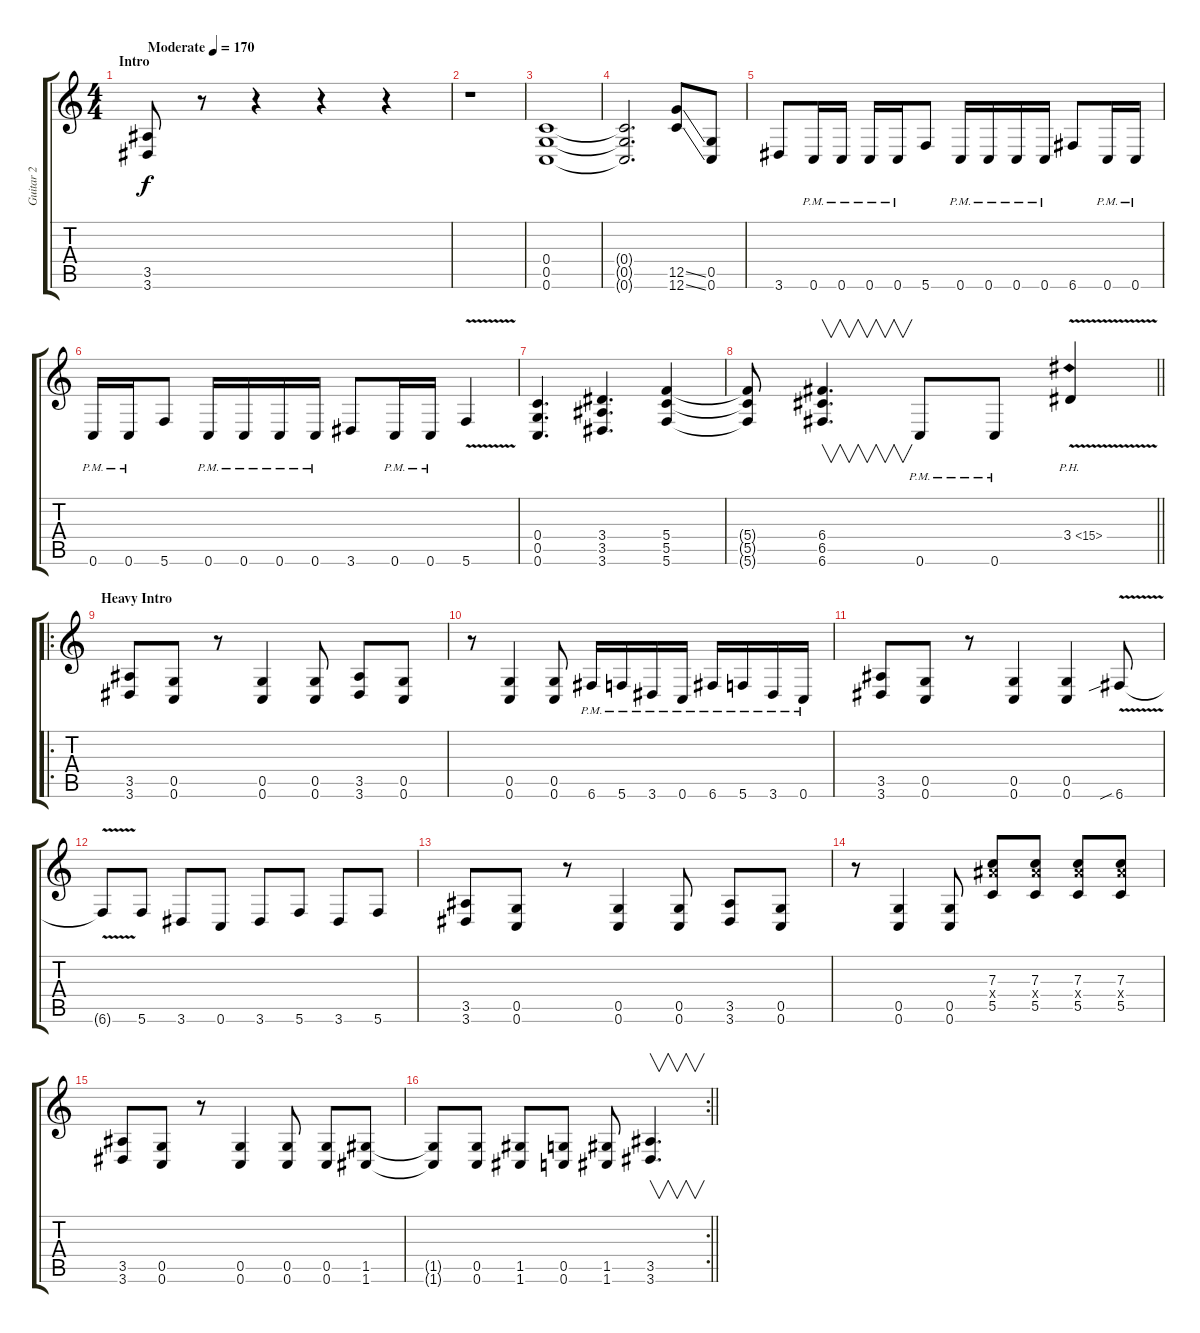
\track ("Guitar 2" "Guitar 2") {instrument distortionguitar}
\staff {score tabs}
\tuning (D4 A3 F3 C3 G2 C2) {hide}
\ts (4 4)
\section ("" "Intro")
\tempo (170 "Moderate")
\clef g2
\ks c
(3.5 3.6).8{dy f instrument distortionguitar} r.8 r.4 r.4 r.4 |
r.1 |
(0.4 0.5 0.6).1 |
(0.4{t} 0.5{t} 0.6{t}).2{d} (12.5{ss} 12.6{ss}).8 (0.5 0.6).8 |
3.6.8 0.6{pm}.16 0.6{pm}.16 0.6{pm}.16 0.6{pm}.16 5.6.8 0.6{pm}.16 0.6{pm}.16 0.6{pm}.16 0.6{pm}.16 6.6.8 0.6{pm}.16 0.6{pm}.16 |
0.6{pm}.16 0.6{pm}.16 5.6.8 0.6{pm}.16 0.6{pm}.16 0.6{pm}.16 0.6{pm}.16 3.6.8 0.6{pm}.16 0.6{pm}.16 5.6{v}.4 |
(0.4 0.5 0.6).4{d} (3.4 3.5 3.6).4{d} (5.4 5.5 5.6).4 |
\barLineRight lightlight
(5.4{t} 5.5{t} 5.6{t}).8 (6.4 6.5 6.6).4{v d} 0.6{pm}.8 0.6{pm}.8 3.4{ph 12 v}.4 |
\ro
\section ("" "Heavy Intro")
(3.5 3.6).8 (0.5 0.6).8 r.8 (0.5 0.6).4 (0.5 0.6).8 (3.5 3.6).8 (0.5 0.6).8 |
r.8 (0.5 0.6).4 (0.5 0.6).8 6.6{pm}.16 5.6{pm}.16 3.6{pm}.16 0.6{pm}.16 6.6{pm}.16 5.6{pm}.16 3.6{pm}.16 0.6{pm}.16 |
(3.5 3.6).8 (0.5 0.6).8 r.8 (0.5 0.6).4 (0.5 0.6).4 6.6{v sib}.8 |
6.6{t}.8 5.6.8 3.6.8 0.6.8 3.6.8 5.6.8 3.6.8 5.6.8 |
(3.5 3.6).8 (0.5 0.6).8 r.8 (0.5 0.6).4 (0.5 0.6).8 (3.5 3.6).8 (0.5 0.6).8 |
r.8 (0.5 0.6).4 (0.5 0.6).8 (7.3 10.4{x} 5.5).8 (7.3 10.4{x} 5.5).8 (7.3 10.4{x} 5.5).8 (7.3 10.4{x} 5.5).8 |
(3.5 3.6).8 (0.5 0.6).8 r.8 (0.5 0.6).4 (0.5 0.6).8 (0.5 0.6).8 (1.5 1.6).8 |
\rc 2
\barLineRight lightlight
(1.5{t} 1.6{t}).8 (0.5 0.6).8 (1.5 1.6).8 (0.5 0.6).8 (1.5 1.6).8 (3.5 3.6).4{v d}
